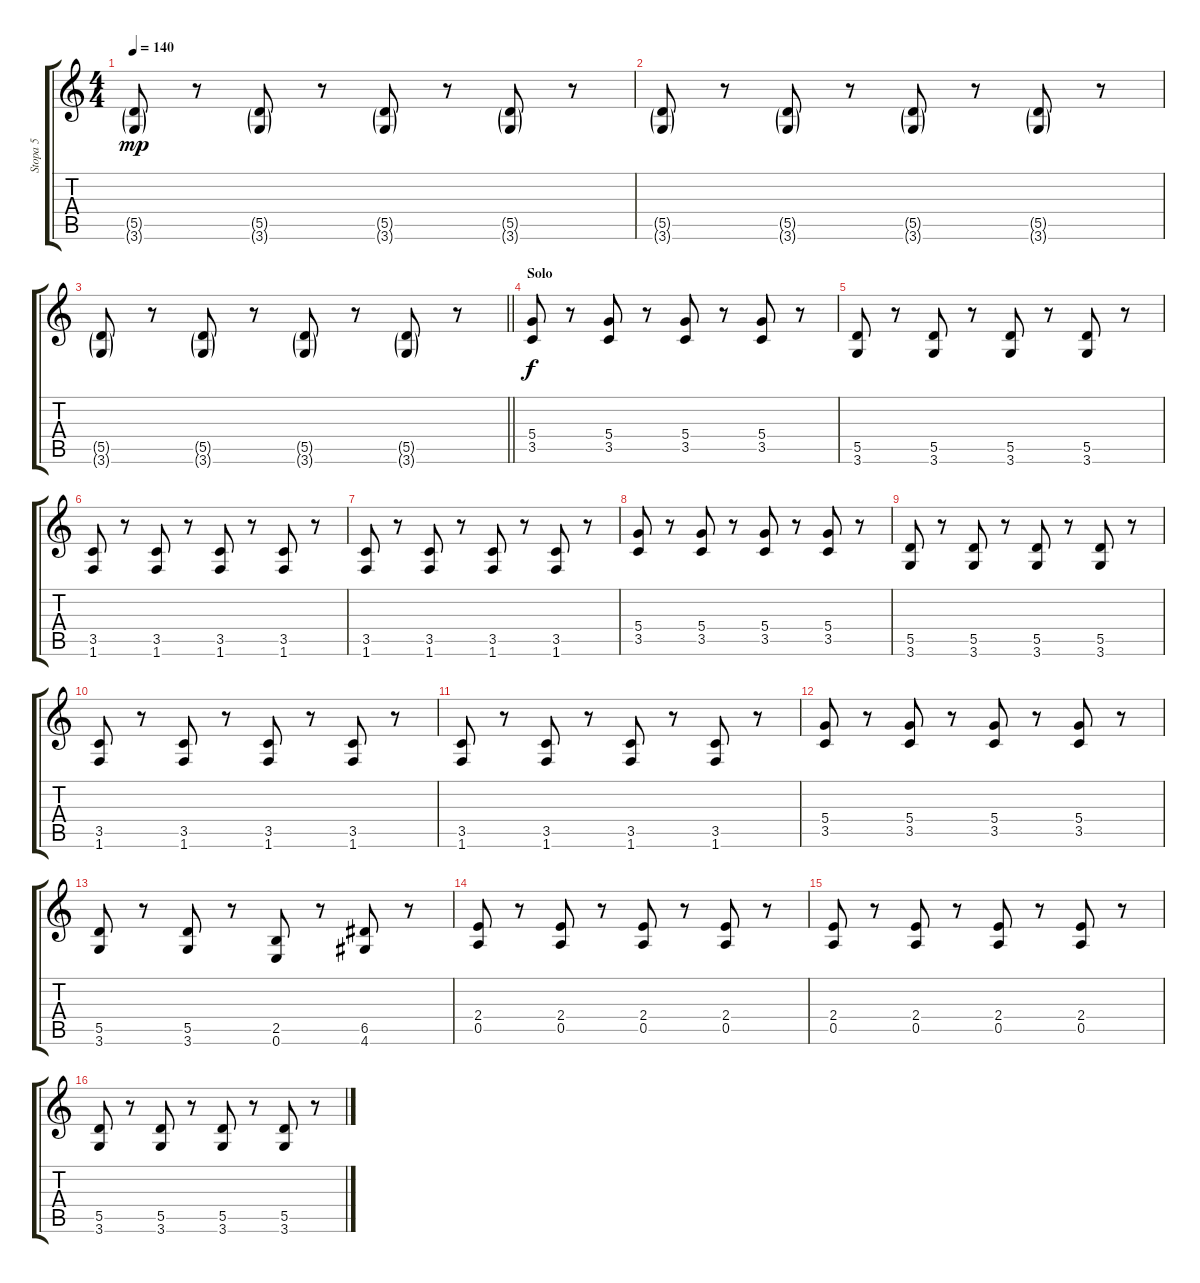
\track ("Stopa 5" "Stopa 5") {instrument electricguitarclean}
\staff {score tabs}
\tuning (E4 B3 G3 D3 A2 E2) {hide}
\ts (4 4)
\tempo 140
\clef g2
\ks c
(5.5{g} 3.6{g}).8{dy mp} r.8 (5.5{g} 3.6{g}).8 r.8 (5.5{g} 3.6{g}).8 r.8 (5.5{g} 3.6{g}).8 r.8 |
(5.5{g} 3.6{g}).8 r.8 (5.5{g} 3.6{g}).8 r.8 (5.5{g} 3.6{g}).8 r.8 (5.5{g} 3.6{g}).8 r.8 |
\barLineRight lightlight
(5.5{g} 3.6{g}).8 r.8 (5.5{g} 3.6{g}).8 r.8 (5.5{g} 3.6{g}).8 r.8 (5.5{g} 3.6{g}).8 r.8 |
\section ("" "Solo")
(5.4 3.5).8{dy f} r.8 (5.4 3.5).8 r.8 (5.4 3.5).8 r.8 (5.4 3.5).8 r.8 |
(5.5 3.6).8 r.8 (5.5 3.6).8 r.8 (5.5 3.6).8 r.8 (5.5 3.6).8 r.8 |
(3.5 1.6).8 r.8 (3.5 1.6).8 r.8 (3.5 1.6).8 r.8 (3.5 1.6).8 r.8 |
(3.5 1.6).8 r.8 (3.5 1.6).8 r.8 (3.5 1.6).8 r.8 (3.5 1.6).8 r.8 |
(5.4 3.5).8 r.8 (5.4 3.5).8 r.8 (5.4 3.5).8 r.8 (5.4 3.5).8 r.8 |
(5.5 3.6).8 r.8 (5.5 3.6).8 r.8 (5.5 3.6).8 r.8 (5.5 3.6).8 r.8 |
(3.5 1.6).8 r.8 (3.5 1.6).8 r.8 (3.5 1.6).8 r.8 (3.5 1.6).8 r.8 |
(3.5 1.6).8 r.8 (3.5 1.6).8 r.8 (3.5 1.6).8 r.8 (3.5 1.6).8 r.8 |
(5.4 3.5).8 r.8 (5.4 3.5).8 r.8 (5.4 3.5).8 r.8 (5.4 3.5).8 r.8 |
(5.5 3.6).8 r.8 (5.5 3.6).8 r.8 (2.5 0.6).8 r.8 (6.5 4.6).8 r.8 |
(2.4 0.5).8 r.8 (2.4 0.5).8 r.8 (2.4 0.5).8 r.8 (2.4 0.5).8 r.8 |
(2.4 0.5).8 r.8 (2.4 0.5).8 r.8 (2.4 0.5).8 r.8 (2.4 0.5).8 r.8 |
(5.5 3.6).8 r.8 (5.5 3.6).8 r.8 (5.5 3.6).8 r.8 (5.5 3.6).8 r.8
